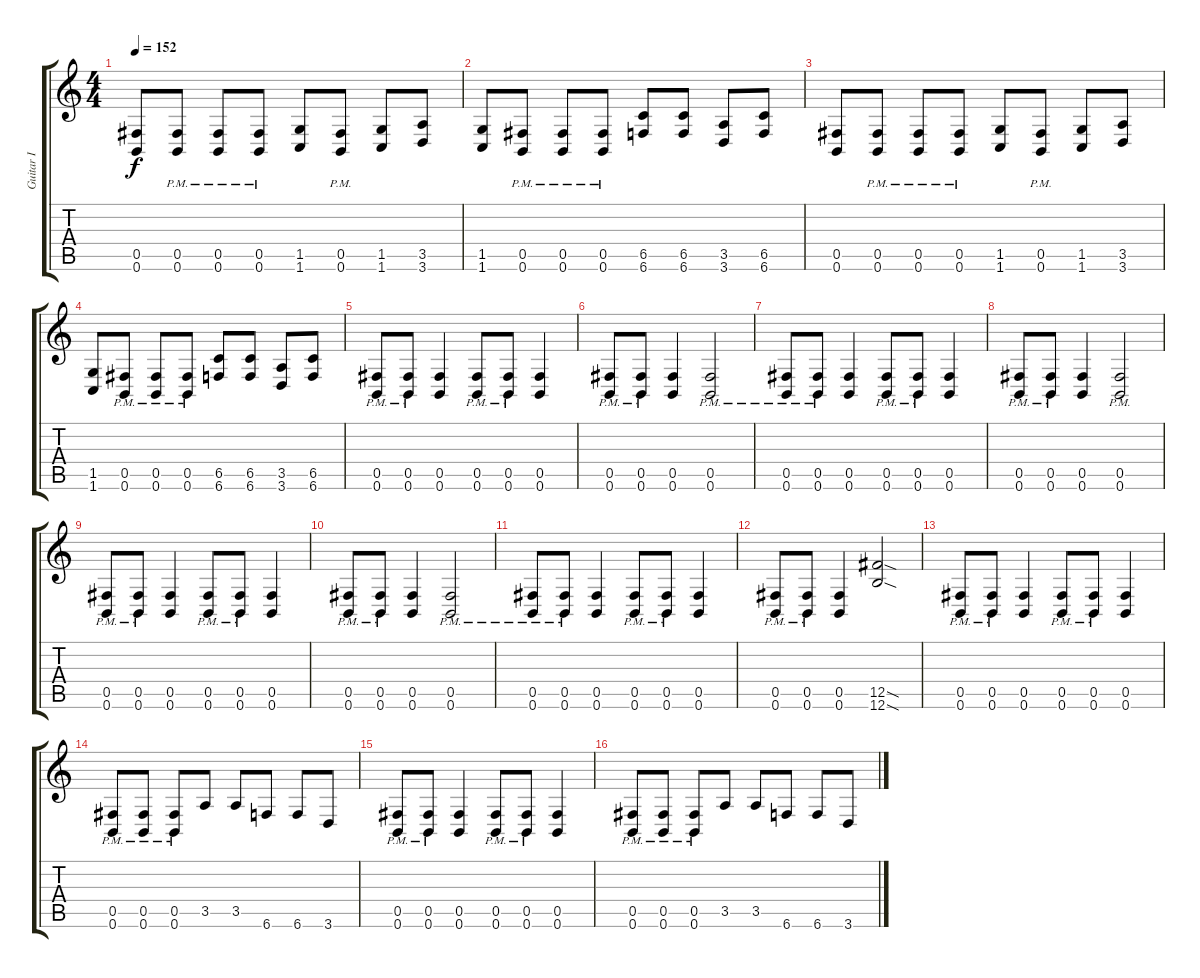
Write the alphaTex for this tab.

\track ("Guitar I" "Guitar I") {instrument distortionguitar}
\staff {score tabs}
\tuning (Db4 Ab3 E3 B2 Gb2 B1) {hide}
\ts (4 4)
\tempo 152
\clef g2
\ks c
(0.5 0.6).8{dy f} (0.5{pm} 0.6{pm}).8 (0.5{pm} 0.6{pm}).8 (0.5{pm} 0.6{pm}).8 (1.5 1.6).8 (0.5{pm} 0.6{pm}).8 (1.5 1.6).8 (3.5 3.6).8 |
(1.5 1.6).8 (0.5{pm} 0.6{pm}).8 (0.5{pm} 0.6{pm}).8 (0.5{pm} 0.6{pm}).8 (6.5 6.6).8 (6.5 6.6).8 (3.5 3.6).8 (6.5 6.6).8 |
(0.5 0.6).8 (0.5{pm} 0.6{pm}).8 (0.5{pm} 0.6{pm}).8 (0.5{pm} 0.6{pm}).8 (1.5 1.6).8 (0.5{pm} 0.6{pm}).8 (1.5 1.6).8 (3.5 3.6).8 |
(1.5 1.6).8 (0.5{pm} 0.6{pm}).8 (0.5{pm} 0.6{pm}).8 (0.5{pm} 0.6{pm}).8 (6.5 6.6).8 (6.5 6.6).8 (3.5 3.6).8 (6.5 6.6).8 |
(0.5{pm} 0.6{pm}).8 (0.5{pm} 0.6{pm}).8 (0.5 0.6).4 (0.5{pm} 0.6{pm}).8 (0.5{pm} 0.6{pm}).8 (0.5 0.6).4 |
(0.5{pm} 0.6{pm}).8 (0.5{pm} 0.6{pm}).8 (0.5 0.6).4 (0.5{pm} 0.6{pm}).2 |
(0.5{pm} 0.6{pm}).8 (0.5{pm} 0.6{pm}).8 (0.5 0.6).4 (0.5{pm} 0.6{pm}).8 (0.5{pm} 0.6{pm}).8 (0.5 0.6).4 |
(0.5{pm} 0.6{pm}).8 (0.5{pm} 0.6{pm}).8 (0.5 0.6).4 (0.5{pm} 0.6{pm}).2 |
(0.5{pm} 0.6{pm}).8 (0.5{pm} 0.6{pm}).8 (0.5 0.6).4 (0.5{pm} 0.6{pm}).8 (0.5{pm} 0.6{pm}).8 (0.5 0.6).4 |
(0.5{pm} 0.6{pm}).8 (0.5{pm} 0.6{pm}).8 (0.5 0.6).4 (0.5{pm} 0.6{pm}).2 |
(0.5{pm} 0.6{pm}).8 (0.5{pm} 0.6{pm}).8 (0.5 0.6).4 (0.5{pm} 0.6{pm}).8 (0.5{pm} 0.6{pm}).8 (0.5 0.6).4 |
(0.5{pm} 0.6{pm}).8 (0.5{pm} 0.6{pm}).8 (0.5 0.6).4 (12.5{sod} 12.6{sod}).2 |
(0.5{pm} 0.6{pm}).8 (0.5{pm} 0.6{pm}).8 (0.5 0.6).4 (0.5{pm} 0.6{pm}).8 (0.5{pm} 0.6{pm}).8 (0.5 0.6).4 |
(0.5{pm} 0.6{pm}).8 (0.5{pm} 0.6{pm}).8 (0.5{pm} 0.6{pm}).8 3.5.8 3.5.8 6.6.8 6.6.8 3.6.8 |
(0.5{pm} 0.6{pm}).8 (0.5{pm} 0.6{pm}).8 (0.5 0.6).4 (0.5{pm} 0.6{pm}).8 (0.5{pm} 0.6{pm}).8 (0.5 0.6).4 |
(0.5{pm} 0.6{pm}).8 (0.5{pm} 0.6{pm}).8 (0.5{pm} 0.6{pm}).8 3.5.8 3.5.8 6.6.8 6.6.8 3.6.8
